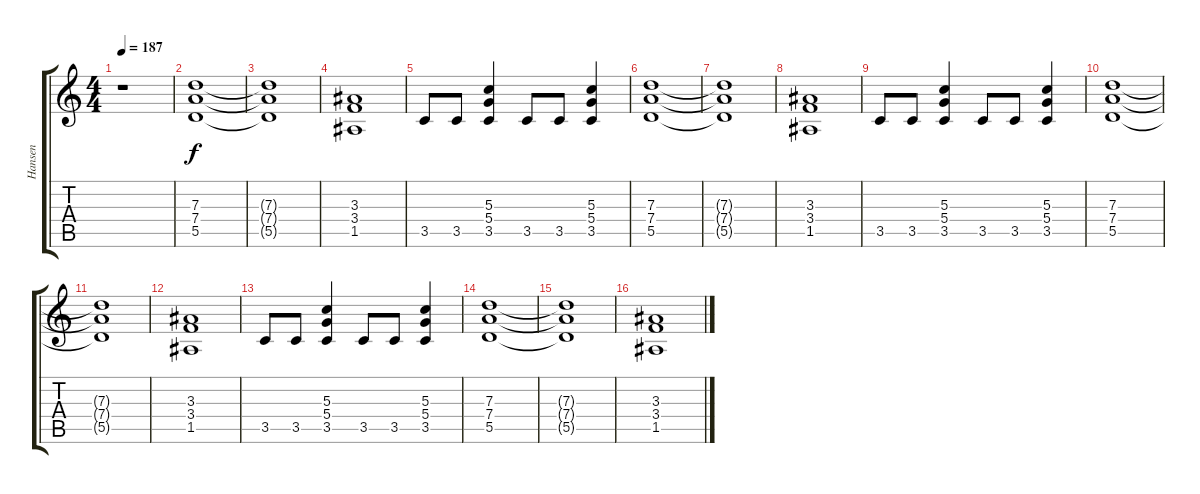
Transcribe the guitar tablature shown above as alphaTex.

\track ("Hansen" "Hansen") {instrument distortionguitar}
\staff {score tabs}
\tuning (E4 B3 G3 D3 A2 E2) {hide}
\ts (4 4)
\tempo 187
\clef g2
\ks c
r.1{dy f} |
(7.3 7.4 5.5).1 |
(7.3{t} 7.4{t} 5.5{t}).1 |
(3.3 3.4 1.5).1 |
3.5.8 3.5.8 (5.3 5.4 3.5).4 3.5.8 3.5.8 (5.3 5.4 3.5).4 |
(7.3 7.4 5.5).1 |
(7.3{t} 7.4{t} 5.5{t}).1 |
(3.3 3.4 1.5).1 |
3.5.8 3.5.8 (5.3 5.4 3.5).4 3.5.8 3.5.8 (5.3 5.4 3.5).4 |
(7.3 7.4 5.5).1 |
(7.3{t} 7.4{t} 5.5{t}).1 |
(3.3 3.4 1.5).1 |
3.5.8 3.5.8 (5.3 5.4 3.5).4 3.5.8 3.5.8 (5.3 5.4 3.5).4 |
(7.3 7.4 5.5).1 |
(7.3{t} 7.4{t} 5.5{t}).1 |
(3.3 3.4 1.5).1
